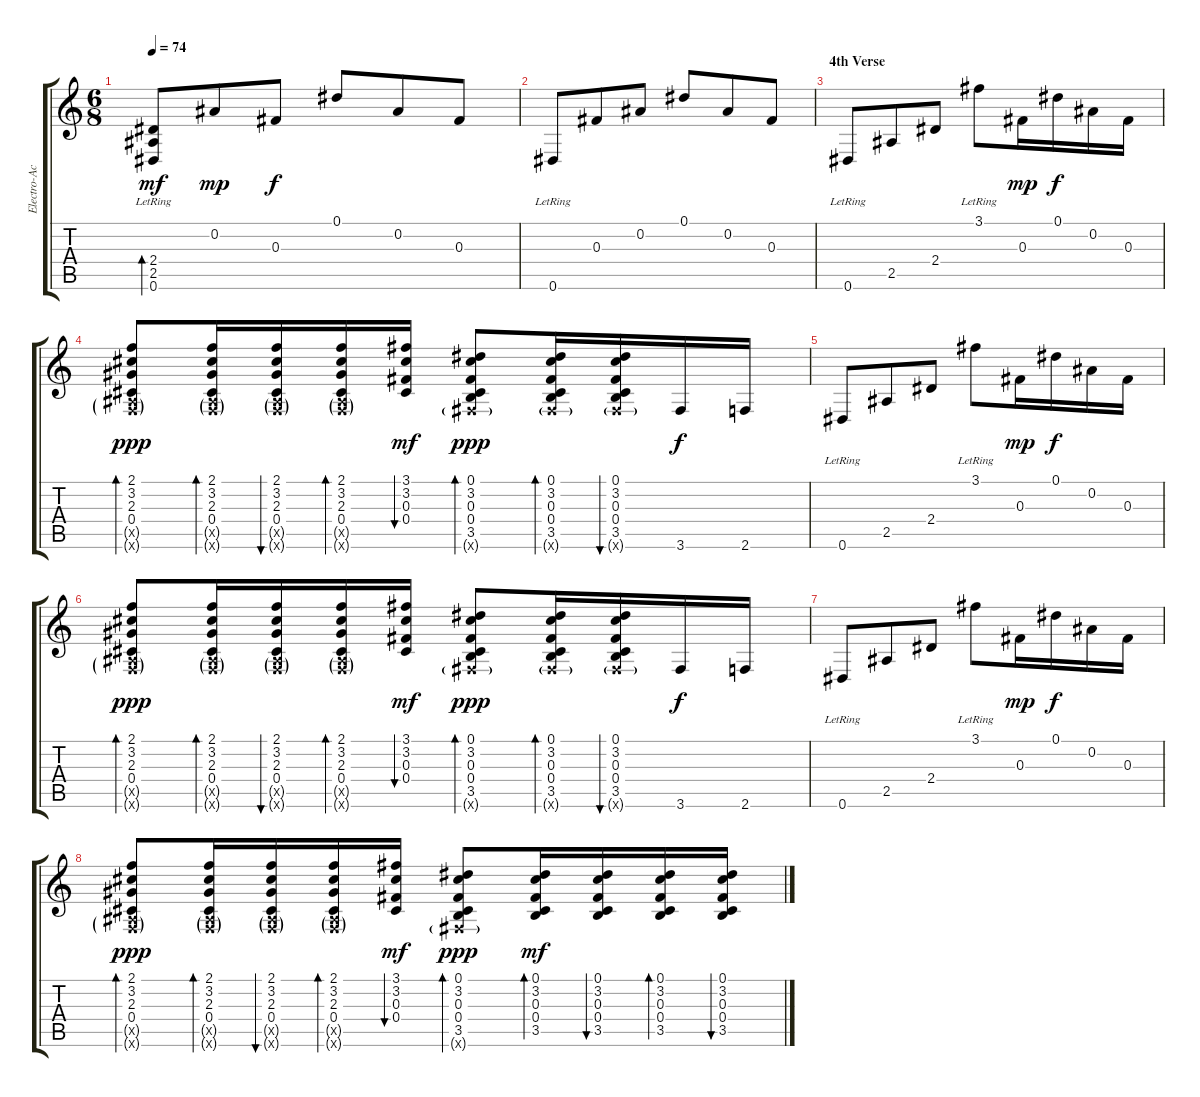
\track ("Electro-Acoustic Guitar (James Hetfield)" "Electro-Ac") {instrument acousticguitarsteel}
\staff {score tabs}
\tuning (Eb4 Bb3 Gb3 Db3 Ab2 Eb2) {hide}
\ts (6 8)
\tempo 74
\clef g2
\ks c
(2.4{lr} 2.5{lr} 0.6{lr}).8{bd 30 dy mf} 0.2.8{dy mp} 0.3.8{dy f} 0.1.8 0.2.8 0.3.8 |
0.6{lr}.8 0.3.8 0.2.8 0.1.8 0.2.8 0.3.8 |
\section ("" "4th Verse")
0.6{lr}.8 2.5.8 2.4.8 3.1{lr}.8 0.3.16{dy mp} 0.1.16{dy f} 0.2.16 0.3.16 |
(2.1 3.2 2.3 0.4 2.5{g x} 2.6{g x}).8{bd 30 dy ppp} (2.1 3.2 2.3 0.4 2.5{g x} 2.6{g x}).16{bd 30} (2.1 3.2 2.3 0.4 2.5{g x} 2.6{g x}).16{bu 30} (2.1 3.2 2.3 0.4 2.5{g x} 2.6{g x}).16{bd 30} (3.1 3.2 0.3 0.4).16{bu 30 dy mf} (0.1 3.2 0.3 0.4 3.5 3.6{g x}).8{bd 30 dy ppp} (0.1 3.2 0.3 0.4 3.5 3.6{g x}).16{bd 30} (0.1 3.2 0.3 0.4 3.5 3.6{g x}).16{bu 30} 3.6.16{dy f} 2.6.16 |
0.6{lr}.8 2.5.8 2.4.8 3.1{lr}.8 0.3.16{dy mp} 0.1.16{dy f} 0.2.16 0.3.16 |
(2.1 3.2 2.3 0.4 2.5{g x} 2.6{g x}).8{bd 30 dy ppp} (2.1 3.2 2.3 0.4 2.5{g x} 2.6{g x}).16{bd 30} (2.1 3.2 2.3 0.4 2.5{g x} 2.6{g x}).16{bu 30} (2.1 3.2 2.3 0.4 2.5{g x} 2.6{g x}).16{bd 30} (3.1 3.2 0.3 0.4).16{bu 30 dy mf} (0.1 3.2 0.3 0.4 3.5 3.6{g x}).8{bd 30 dy ppp} (0.1 3.2 0.3 0.4 3.5 3.6{g x}).16{bd 30} (0.1 3.2 0.3 0.4 3.5 3.6{g x}).16{bu 30} 3.6.16{dy f} 2.6.16 |
0.6{lr}.8 2.5.8 2.4.8 3.1{lr}.8 0.3.16{dy mp} 0.1.16{dy f} 0.2.16 0.3.16 |
(2.1 3.2 2.3 0.4 2.5{g x} 2.6{g x}).8{bd 30 dy ppp} (2.1 3.2 2.3 0.4 2.5{g x} 2.6{g x}).16{bd 30} (2.1 3.2 2.3 0.4 2.5{g x} 2.6{g x}).16{bu 30} (2.1 3.2 2.3 0.4 2.5{g x} 2.6{g x}).16{bd 30} (3.1 3.2 0.3 0.4).16{bu 30 dy mf} (0.1 3.2 0.3 0.4 3.5 3.6{g x}).8{bd 30 dy ppp} (0.1 3.2 0.3 0.4 3.5).16{bd 30 dy mf} (0.1 3.2 0.3 0.4 3.5).16{bu 30} (0.1 3.2 0.3 0.4 3.5).16{bd 30} (0.1 3.2 0.3 0.4 3.5).16{bu 30}
